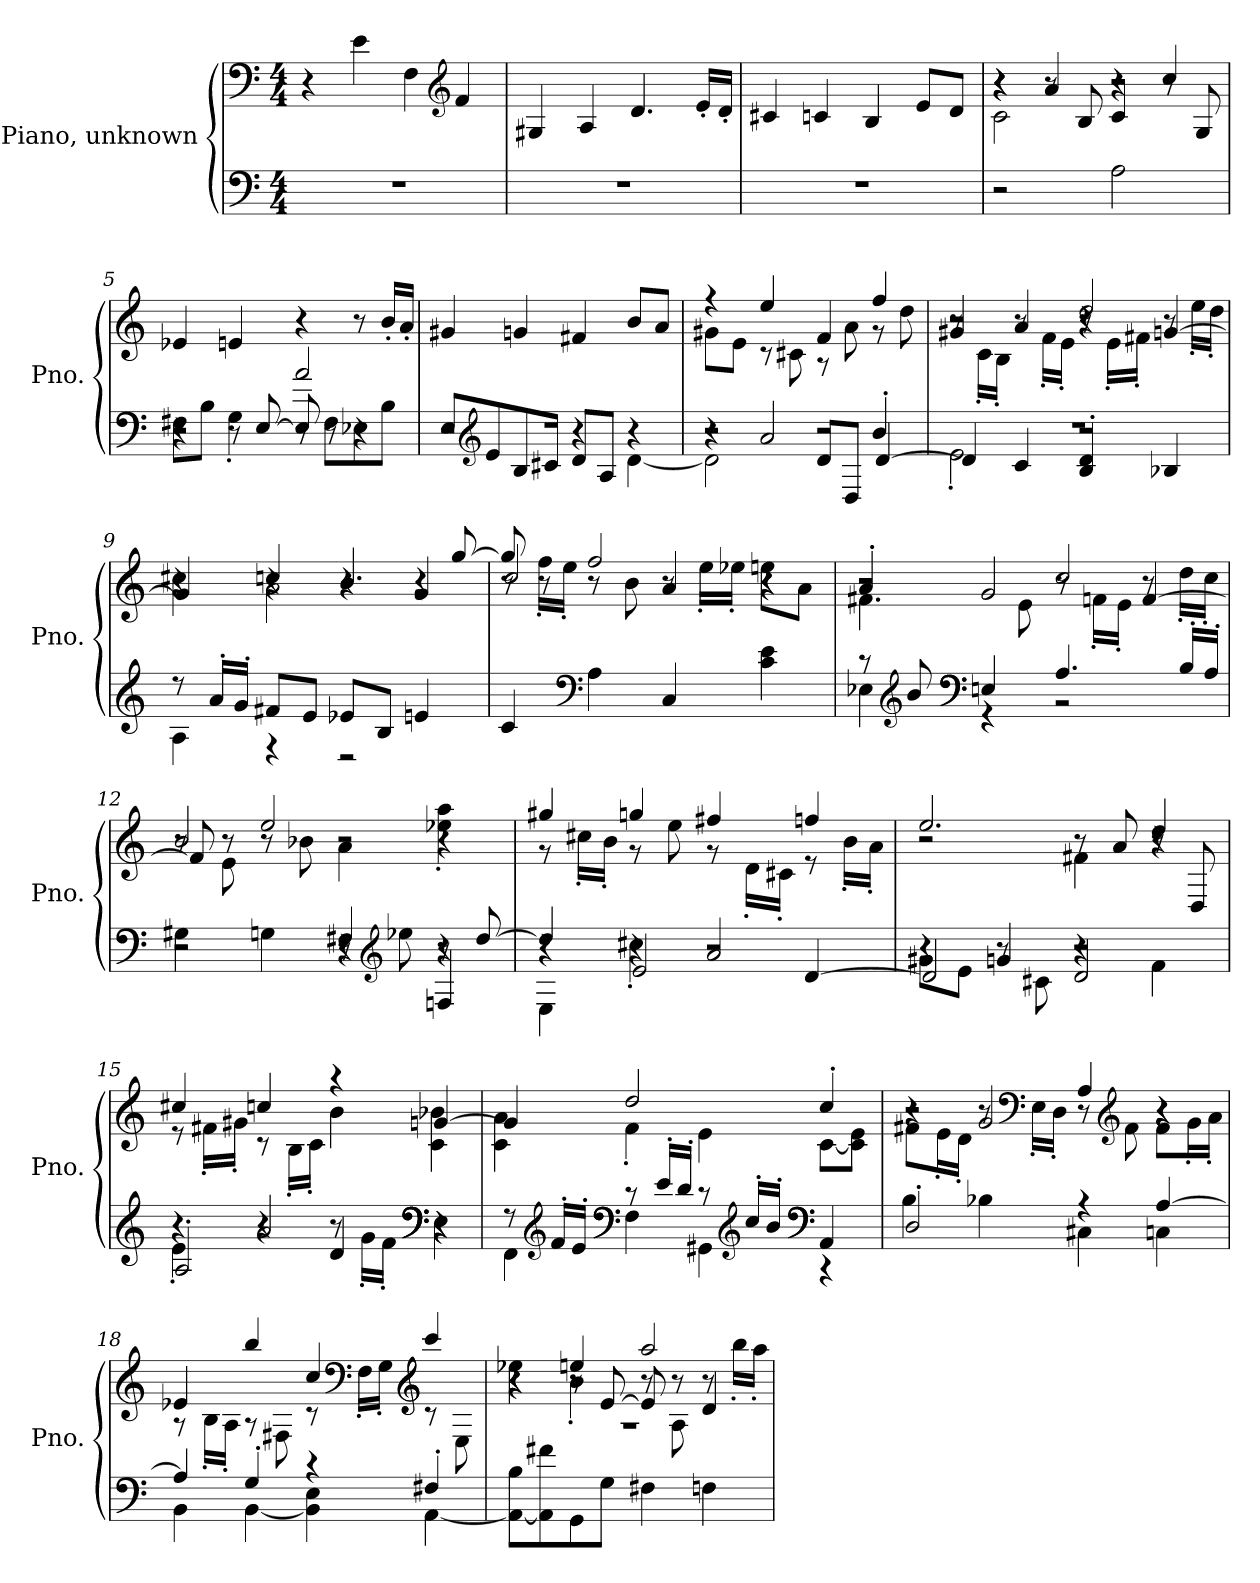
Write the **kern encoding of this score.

**kern	**kern
*part1	*part1
*staff2	*staff1
*I"Piano, unknown	*
*I'Pno.	*
*clefF4	*clefF4
*k[]	*k[]
*M4/4	*M4/4
*MM120	*MM120
=1	=1
1r	4r
.	4e\
.	4F\
*	*clefG2
.	4f/
=2	=2
1r	4G#X/
.	4A/
.	4.d/
.	16e'/LL
.	16d'/JJ
=3	=3
1r	4c#X/
.	4cn/
.	4B/
.	8e/L
.	8d/J
=4	=4
*	*^
*	*	*^
2r	4r	2c\	4r
.	4a/	.	8r
.	.	.	8B/
2A\	4r	2r	4c/
.	4cc/	.	8r
.	.	.	8G/
*	*v	*v	*v
=5	=5
*^	*
*	*^	*
2r	8F#X\L	4r	4e-X/
.	8B\J	.	.
.	4G'\	8r	4en/
.	.	[8E/	.
2a/	8r	8E/]	4r
.	8F#\L	8r	.
.	8E-X\	4r	8r
.	8B\J	.	16b'/LL
.	.	.	16a'/JJ
!!LO:LB:g=z
=6	=6	=6	=6
1r	2r	8E/L	4g#X/
*clefG2	*	*	*
.	.	8e/	.
.	.	8B/	4gn/
.	.	8c#X/J	.
.	4r	8d/L	4f#X/
.	.	8A/J	.
.	[4d\	4r	8b/L
.	.	.	8a/J
=7	=7	=7	=7
*	*	*	*^
4r	2d\]	2r	4r	8g#X\L
.	.	.	.	8e\J
2a/	.	.	4ee/	8r
.	.	.	.	8c#X\
.	2r	8d/L	4f/	8r
.	.	8D/J	.	8a\
4b'/	.	[4d/	4ff/	8r
.	.	.	.	8dd\
=8	=8	=8	=8	=8
*	*	*	*	*^
1r	2e'\	4d/]	4g#X/	8r	2r
.	.	.	.	16c'\LL	.
.	.	.	.	16B'\JJ	.
.	.	4c/	4a/	8r	.
.	.	.	.	16f'\LL	.
.	.	.	.	16e'\JJ	.
.	2r	4B/' 4d/'	2dd/	8r	4r
.	.	.	.	16e'\LL	.
.	.	.	.	16f#X'\JJ	.
.	.	4B-X/	.	8r	[4gn/
.	.	.	.	16ee'\LL	.
.	.	.	.	16dd'\JJ	.
*	*v	*v	*	*	*
!!LO:LB:g=z	!!	!!
=9	=9	=9	=9	=9
8r	4A\	4r	4cc#X\	4g/]
16a'/LL	.	.	.	.
16g'/JJ	.	.	.	.
8f#X/L	4r	4ccn/	2a\	4r
8e/J	.	.	.	.
8e-X/L	2r	4.b/	.	4r
8B/J	.	.	.	.
4en/	.	.	4r	4g/
.	.	[8gg/	.	.
*v	*v	*	*	*
=10	=10	=10	=10
4c/	8gg/]	8r	2cc/
.	8r	16ff'\LL	.
.	.	16ee'\JJ	.
*clefF4	*	*	*
4A\	2ff/	8r	.
.	.	8b\	.
4C/	.	8r	4a/
.	.	16ee'\LL	.
.	.	16ee-X'\JJ	.
4c\ 4e\	4r	8een\L	4r
.	.	8a\J	.
=11	=11	=11	=11
*^	*	*	*
8r	4E-X\	2r	4.f#X\	4a'/
*clefG2	*	*	*	*
8b/	.	.	.	.
*clefF4	*	*	*	*
4En/	4r	.	.	2g/
.	.	.	8e\	.
4.A/	2r	2cc/	8r	.
.	.	.	16fn'\LL	.
.	.	.	16e'\JJ	.
.	.	.	8r	[4f/
16B'/LL	.	.	16dd'\LL	.
16A'/JJ	.	.	16cc'\JJ	.
!!LO:LB:g=z	!!	!!
=12	=12	=12	=12	=12
*	*^	*	*	*
2r	4G#X\	2r	2b/	8r	8f/]
.	.	.	.	8e\	8r
.	4Gn\	.	.	8r	2ee/
.	.	.	.	8b-X\	.
4r	8r	4F#X/	2r	4a\	.
*clefG2	*	*	*	*	*
.	8ee-X\	.	.	.	.
8r	4r	4Fn/	.	4ee-X\' 4aa\'	4r
[8dd/	.	.	.	.	.
*	*	*	*	*v	*v
=13	=13	=13	=13	=13
4dd/]	4E\	4r	4gg#X/	8r
.	.	.	.	16cc#X'\LL
.	.	.	.	16b'\JJ
4r	4cc#X'\	2e/	4ggn/	8r
.	.	.	.	8ee\
2a/	2r	.	4ff#X/	8r
.	.	.	.	16d'\LL
.	.	.	.	16c#X'\JJ
.	.	[4d/	4ffn/	8r
.	.	.	.	16b'\LL
.	.	.	.	16a'\JJ
=14	=14	=14	=14	=14
*	*	*	*	*^
4r	8g#X\L	2d/]	2.ee/	2r	2r
.	8e\J	.	.	.	.
4gn/	8r	.	.	.	.
.	8c#X\	.	.	.	.
2r	4r	2d/	.	4f#X\	8r
.	.	.	.	.	8a/
.	4f\	.	4dd/	4r	8r
.	.	.	.	.	8D/
*	*	*	*	*v	*v
!!LO:LB:g=z
=15	=15	=15	=15	=15
4r	4e'\	2A'/	4cc#X/	8r
.	.	.	.	16f#X'\LL
.	.	.	.	16g#X'\JJ
2a/	4r	.	4ccn/	8r
.	.	.	.	16B'\LL
.	.	.	.	16c'\JJ
.	8r	4d/	4r	4b\
.	16g'\LL	.	.	.
.	16f'\JJ	.	.	.
*clefF4	*	*	*	*
4r	4E\	4r	[4gn/	4c\ 4b-X\
*	*v	*v	*	*
=16	=16	=16	=16
8r	4FF\	4g/]	4c\ 4a\
*clefG2	*	*	*
16f'/LL	.	.	.
16e'/JJ	.	.	.
*clefF4	*	*	*
8r	4F\	2dd/	4f'\
16e'/LL	.	.	.
16d'/JJ	.	.	.
8r	4GG#X\	.	4e\
*clefG2	*	*	*
16cc'/LL	.	.	.
16b'/JJ	.	.	.
*clefF4	*	*	*
4AA/	4r	4cc'/	[8c\L
.	.	.	8c\] 8e\J
!!LO:LB:g=z
=17	=17	=17	=17
*	*	*	*^
2D'/	4B\	4r	8f#X\L	2r
.	.	.	16e'\L	.
.	.	.	16d'\JJ	.
.	4B-X\	2g/	8r	.
*	*	*clefF4	*	*
.	.	.	16E'\LL	.
.	.	.	16D'\JJ	.
4r	4C#X\	.	8r	4A/
*	*	*clefG2	*	*
.	.	.	8f#\	.
[4A/	4Cn\	4r	8f#\L	4r
.	.	.	16g'\L	.
.	.	.	16a'\JJ	.
*	*	*	*v	*v
=18	=18	=18	=18
4A/]	4BB\	4e-X/	8r
.	.	.	16B'\LL
.	.	.	16A'\JJ
4G'/	[4BB\	4bb/	8r
.	.	.	8F#X\
4r	4BB\] 4E\	4cc/	8r
*	*	*clefF4	*
.	.	.	16F#'\LL
.	.	.	16G'\JJ
*	*	*clefG2	*
4F#X'/	[4AA\	4ccc/	8r
.	.	.	8E\
=19	=19	=19	=19
*	*	*	*^
1r	8AA\_ 8B\L	4r	4ee-X\	4r
.	8AA\] 8f#X\	.	.	.
.	8GG\	4een/	4b'\	8r
.	8G\J	.	.	[8e/
.	4F#X\	2aa/	8r	8e/]
.	.	.	8A\	8r
.	4Fn\	.	8r	4d/
.	.	.	16bb'\LL	.
.	.	.	16aa'\JJ	.
*v	*v	*	*	*
*	*v	*v	*v
=	=
*-	*-
